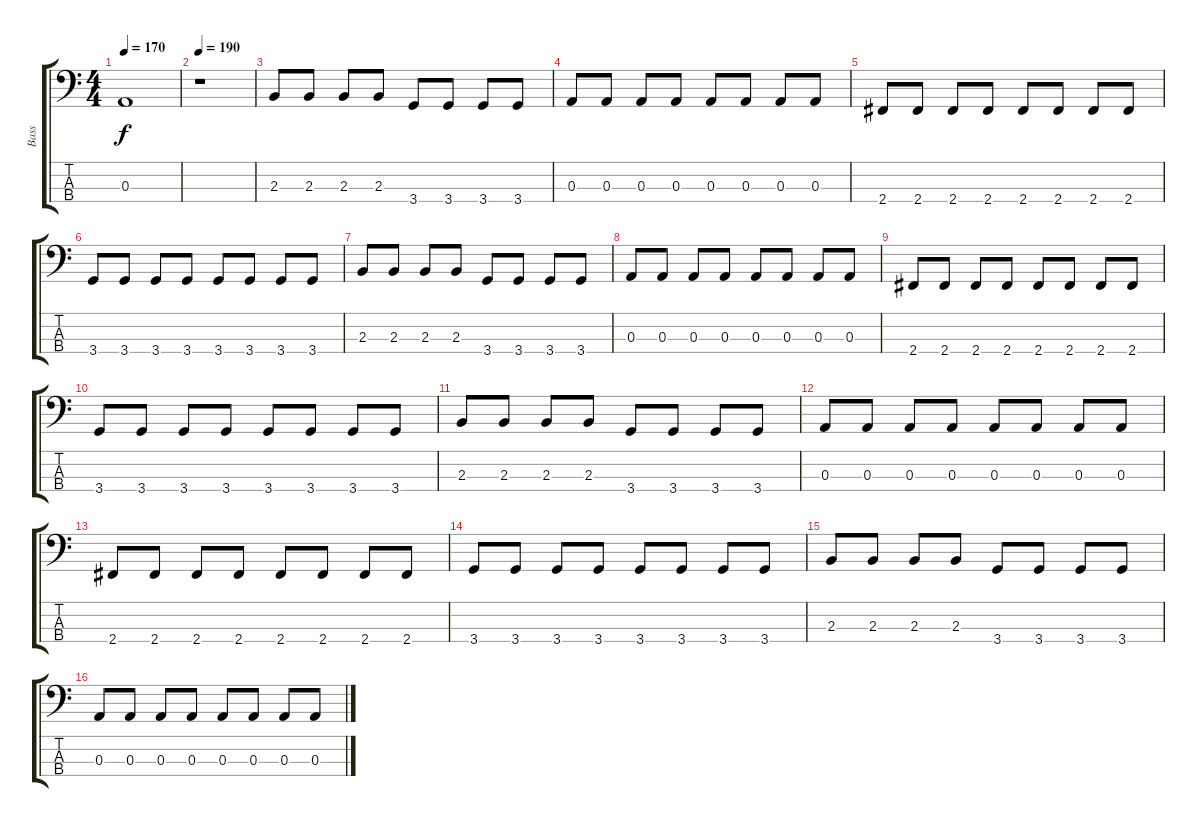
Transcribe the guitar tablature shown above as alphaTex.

\track ("Bass" "Bass") {instrument electricbasspick}
\staff {score tabs}
\tuning (G2 D2 A1 E1) {hide}
\ts (4 4)
\tempo 170
\clef f4
\ks c
0.3.1{dy f} |
\tempo 190
r.1 |
2.3.8 2.3.8 2.3.8 2.3.8 3.4.8 3.4.8 3.4.8 3.4.8 |
0.3.8 0.3.8 0.3.8 0.3.8 0.3.8 0.3.8 0.3.8 0.3.8 |
2.4.8 2.4.8 2.4.8 2.4.8 2.4.8 2.4.8 2.4.8 2.4.8 |
3.4.8 3.4.8 3.4.8 3.4.8 3.4.8 3.4.8 3.4.8 3.4.8 |
2.3.8 2.3.8 2.3.8 2.3.8 3.4.8 3.4.8 3.4.8 3.4.8 |
0.3.8 0.3.8 0.3.8 0.3.8 0.3.8 0.3.8 0.3.8 0.3.8 |
2.4.8 2.4.8 2.4.8 2.4.8 2.4.8 2.4.8 2.4.8 2.4.8 |
3.4.8 3.4.8 3.4.8 3.4.8 3.4.8 3.4.8 3.4.8 3.4.8 |
2.3.8 2.3.8 2.3.8 2.3.8 3.4.8 3.4.8 3.4.8 3.4.8 |
0.3.8 0.3.8 0.3.8 0.3.8 0.3.8 0.3.8 0.3.8 0.3.8 |
2.4.8 2.4.8 2.4.8 2.4.8 2.4.8 2.4.8 2.4.8 2.4.8 |
3.4.8 3.4.8 3.4.8 3.4.8 3.4.8 3.4.8 3.4.8 3.4.8 |
2.3.8 2.3.8 2.3.8 2.3.8 3.4.8 3.4.8 3.4.8 3.4.8 |
0.3.8 0.3.8 0.3.8 0.3.8 0.3.8 0.3.8 0.3.8 0.3.8
